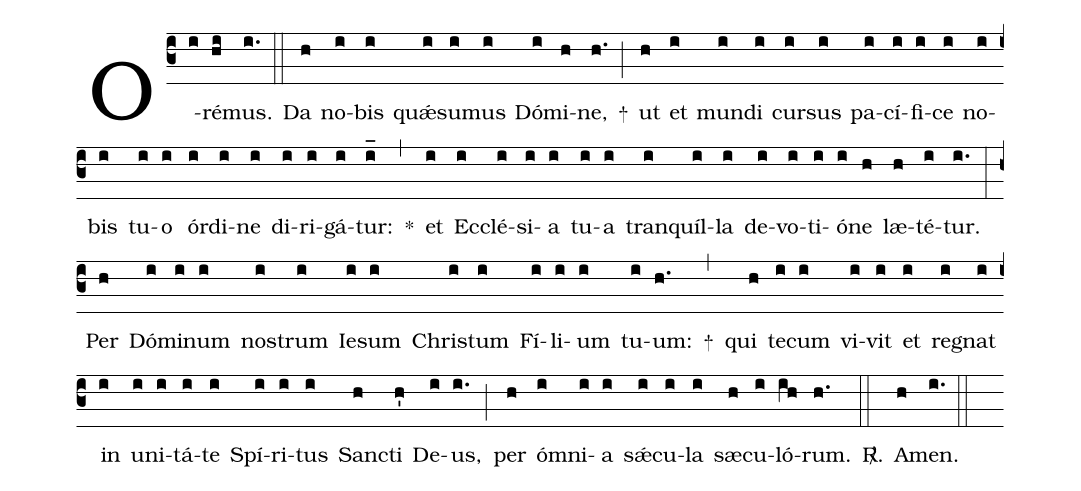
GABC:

%%
(c3)
O(i)ré(hi)mus.(i.) (::)

Da(h) no(i)bis(i) quǽ(i)su(i)mus(i) Dó(i)mi(h)ne,(h.) +(;)
ut(h) et(i) mun(i)di(i) cur(i)sus(i) pa(i)cí(i)fi(i)ce(i) no(i)bis(i) tu(i)o(i) ór(i)di(i)ne(i) di(i)ri(i)gá(i)tur:(i_) *(,)
et(i) Ec(i)clé(i)si(i)a(i) tu(i)a(i) tran(i)quíl(i)la(i) de(i)vo(i)ti(i)ó(i)ne(h) læ(h)té(i)tur.(i.) (:)

Per(h) Dó(i)mi(i)num(i) nos(i)trum(i) Ie(i)sum(i) Chris(i)tum(i) Fí(i)li(i)um(i) tu(i)um:(h.) +(,)
qui(h) te(i)cum(i) vi(i)vit(i) et(i) reg(i)nat(i) in(i) u(i)ni(i)tá(i)te(i) Spí(i)ri(i)tus(i) San(h)cti(h') De(i)us,(i.) (;)
per(h) óm(i)ni(i)a(i) sǽ(i)cu(i)la(i) sæ(h)cu(i)ló(ih)rum.(h.) <sp>R/</sp>.(::)
A(h)men.(i.) (::)
